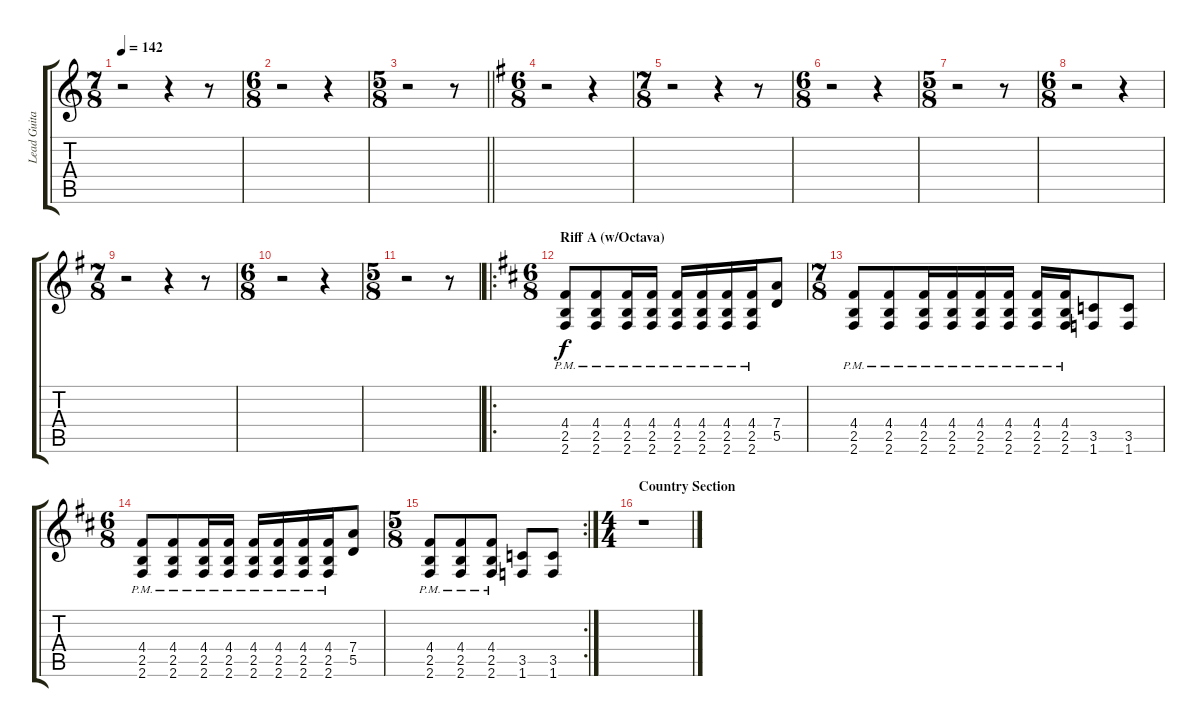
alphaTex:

\track ("Lead Guitar I" "Lead Guita") {instrument distortionguitar}
\staff {score tabs}
\tuning (E4 B3 G3 D3 A2 E2) {hide}
\ts (7 8)
\tempo 142
\clef g2
\ks c
r.2{dy f} r.4 r.8 |
\ts (6 8)
r.2 r.4 |
\ts (5 8)
\barLineRight lightlight
r.2 r.8 |
\ts (6 8)
\ks g
r.2 r.4 |
\ts (7 8)
r.2 r.4 r.8 |
\ts (6 8)
r.2 r.4 |
\ts (5 8)
r.2 r.8 |
\ts (6 8)
r.2 r.4 |
\ts (7 8)
r.2 r.4 r.8 |
\ts (6 8)
r.2 r.4 |
\ts (5 8)
r.2 r.8 |
\ro
\ts (6 8)
\section ("" "Riff A (w/Octava)")
\ks d
(4.4{pm} 2.5{pm} 2.6{pm}).8 (4.4{pm} 2.5{pm} 2.6{pm}).8 (4.4{pm} 2.5{pm} 2.6{pm}).16 (4.4{pm} 2.5{pm} 2.6{pm}).16 (4.4{pm} 2.5{pm} 2.6{pm}).16 (4.4{pm} 2.5{pm} 2.6{pm}).16 (4.4{pm} 2.5{pm} 2.6{pm}).16 (4.4{pm} 2.5{pm} 2.6{pm}).16 (7.4 5.5).8 |
\ts (7 8)
(4.4{pm} 2.5{pm} 2.6{pm}).8 (4.4{pm} 2.5{pm} 2.6{pm}).8 (4.4{pm} 2.5{pm} 2.6{pm}).16 (4.4{pm} 2.5{pm} 2.6{pm}).16 (4.4{pm} 2.5{pm} 2.6{pm}).16 (4.4{pm} 2.5{pm} 2.6{pm}).16 (4.4{pm} 2.5{pm} 2.6{pm}).16 (4.4{pm} 2.5{pm} 2.6{pm}).16 (3.5 1.6).8 (3.5 1.6).8 |
\ts (6 8)
(4.4{pm} 2.5{pm} 2.6{pm}).8 (4.4{pm} 2.5{pm} 2.6{pm}).8 (4.4{pm} 2.5{pm} 2.6{pm}).16 (4.4{pm} 2.5{pm} 2.6{pm}).16 (4.4{pm} 2.5{pm} 2.6{pm}).16 (4.4{pm} 2.5{pm} 2.6{pm}).16 (4.4{pm} 2.5{pm} 2.6{pm}).16 (4.4{pm} 2.5{pm} 2.6{pm}).16 (7.4 5.5).8 |
\rc 2
\ts (5 8)
(4.4{pm} 2.5{pm} 2.6{pm}).8 (4.4{pm} 2.5{pm} 2.6{pm}).8 (4.4{pm} 2.5{pm} 2.6{pm}).8 (3.5 1.6).8 (3.5 1.6).8 |
\ts (4 4)
\section ("" "Country Section")
r.1
